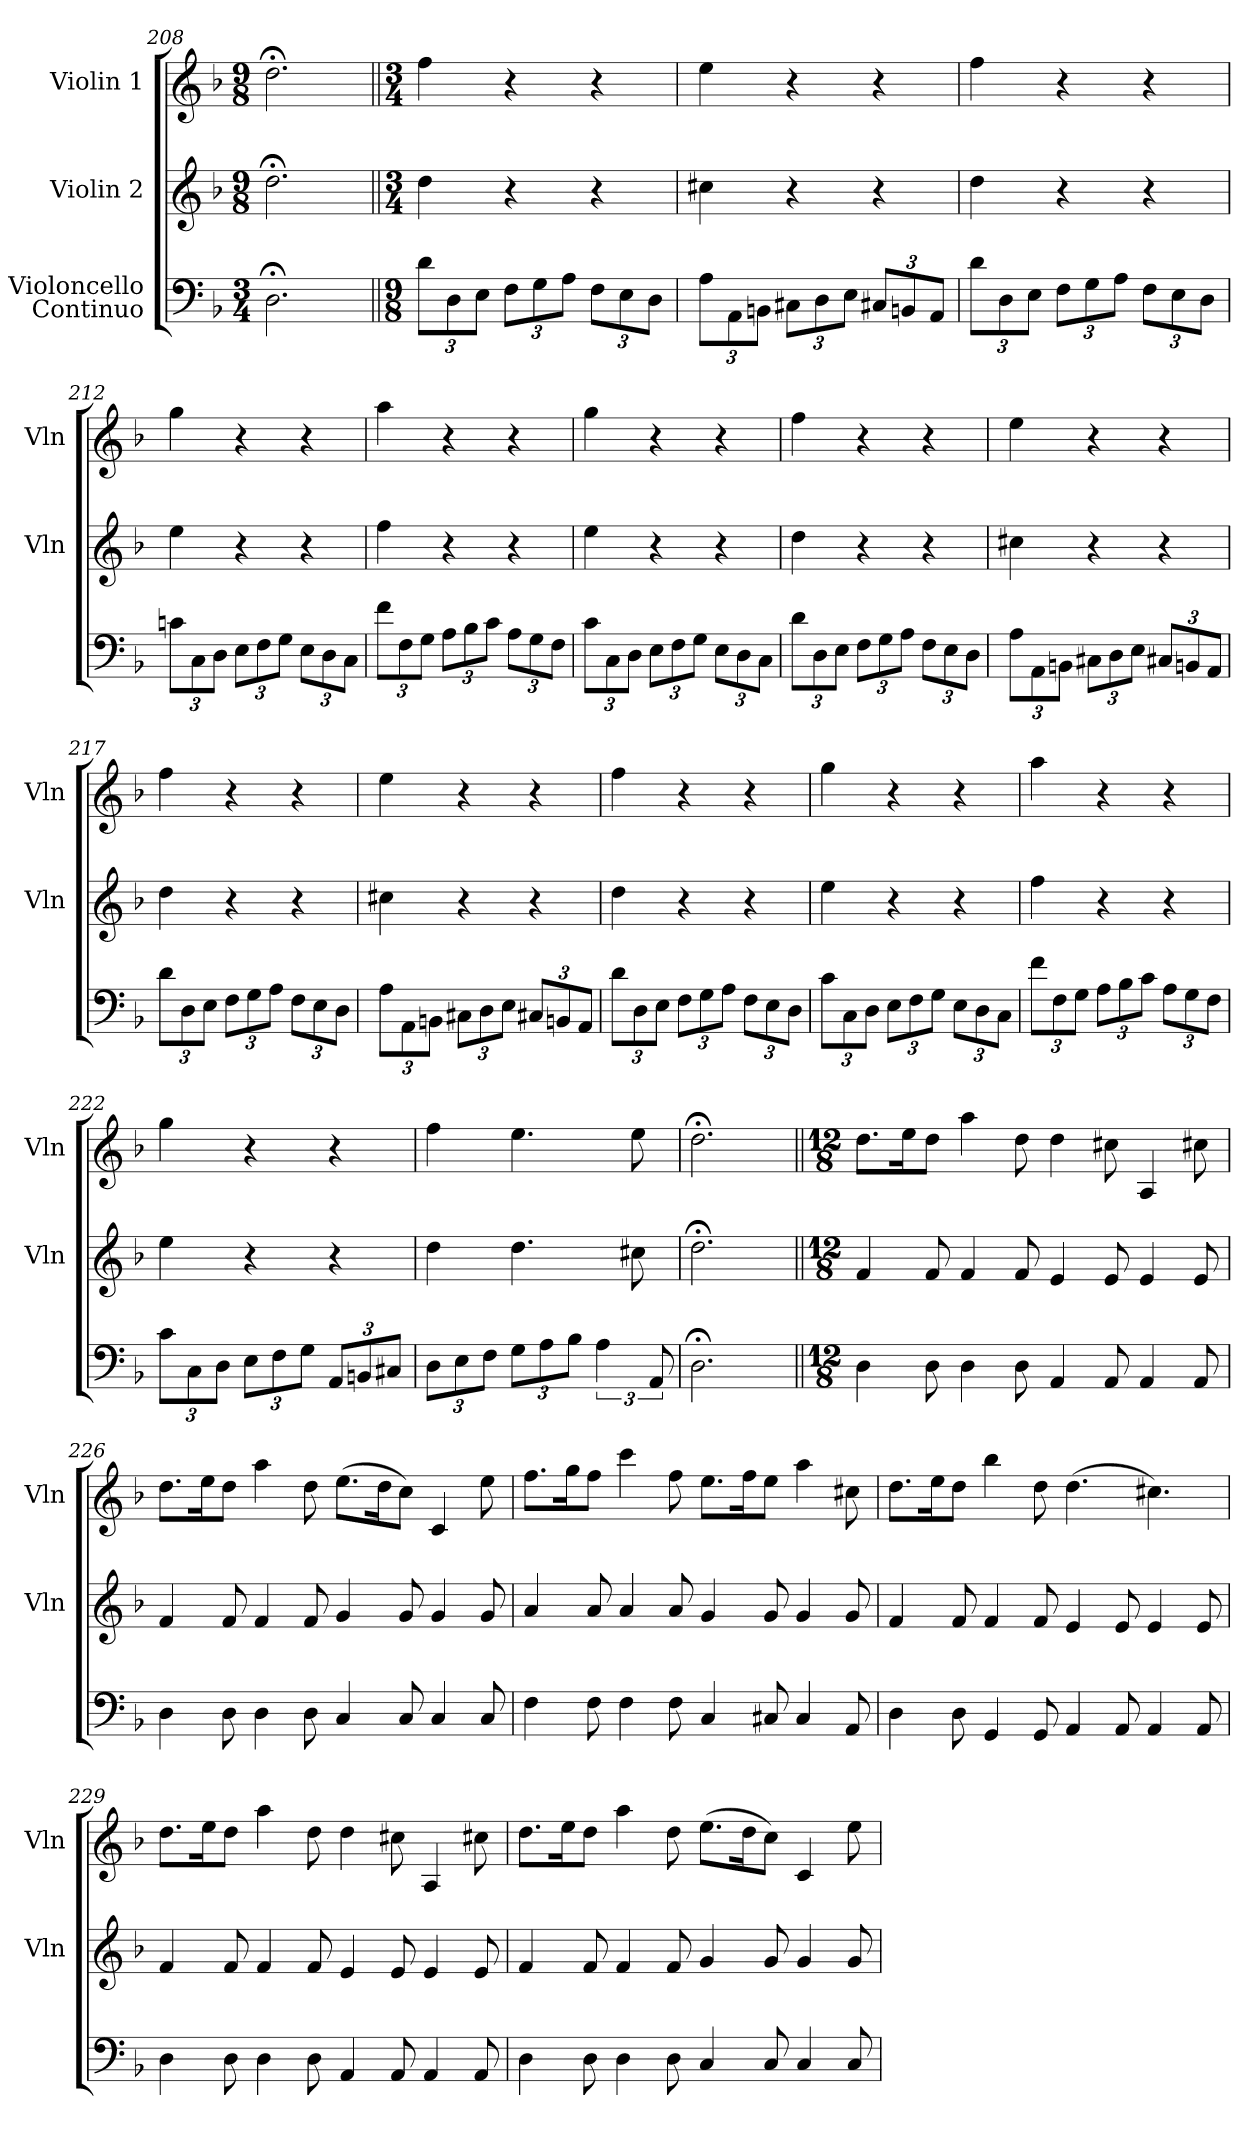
**kern	**kern	**kern
*part3	*part2	*part1
*staff3	*staff2	*staff1
*I"Violoncello\nContinuo	*I"Violin 2	*I"Violin 1
*	*I'Vln	*I'Vln
*clefF4	*clefG2	*clefG2
*k[b-]	*k[b-]	*k[b-]
*d:	*d:	*d:
*M3/4	*M9/8	*M9/8
=208	=208	=208
2.D;<\	2.dd;<\	2.dd;<\
=209||	=209||	=209||
*M9/8	*M3/4	*M3/4
*	*	*MM156
12d\L	4dd\	4ff\
12D\	.	.
12E\J	.	.
12F\L	4r	4r
12G\	.	.
12A\J	.	.
12F\L	4r	4r
12E\	.	.
12D\J	.	.
=210	=210	=210
12A\L	4cc#X\	4ee\
12AA\	.	.
12BBn\J	.	.
12C#X\L	4r	4r
12D\	.	.
12E\J	.	.
12C#X/L	4r	4r
12BBn/	.	.
12AA/J	.	.
=211	=211	=211
12d\L	4dd\	4ff\
12D\	.	.
12E\J	.	.
12F\L	4r	4r
12G\	.	.
12A\J	.	.
12F\L	4r	4r
12E\	.	.
12D\J	.	.
=212	=212	=212
12cn\L	4ee\	4gg\
12C\	.	.
12D\J	.	.
12E\L	4r	4r
12F\	.	.
12G\J	.	.
12E\L	4r	4r
12D\	.	.
12C\J	.	.
=213	=213	=213
12f\L	4ff\	4aa\
12F\	.	.
12G\J	.	.
12A\L	4r	4r
12B-\	.	.
12c\J	.	.
12A\L	4r	4r
12G\	.	.
12F\J	.	.
=214	=214	=214
12c\L	4ee\	4gg\
12C\	.	.
12D\J	.	.
12E\L	4r	4r
12F\	.	.
12G\J	.	.
12E\L	4r	4r
12D\	.	.
12C\J	.	.
=215	=215	=215
12d\L	4dd\	4ff\
12D\	.	.
12E\J	.	.
12F\L	4r	4r
12G\	.	.
12A\J	.	.
12F\L	4r	4r
12E\	.	.
12D\J	.	.
=216	=216	=216
12A\L	4cc#X\	4ee\
12AA\	.	.
12BBn\J	.	.
12C#X\L	4r	4r
12D\	.	.
12E\J	.	.
12C#X/L	4r	4r
12BBn/	.	.
12AA/J	.	.
=217	=217	=217
12d\L	4dd\	4ff\
12D\	.	.
12E\J	.	.
12F\L	4r	4r
12G\	.	.
12A\J	.	.
12F\L	4r	4r
12E\	.	.
12D\J	.	.
=218	=218	=218
12A\L	4cc#X\	4ee\
12AA\	.	.
12BBn\J	.	.
12C#X\L	4r	4r
12D\	.	.
12E\J	.	.
12C#X/L	4r	4r
12BBn/	.	.
12AA/J	.	.
=219	=219	=219
12d\L	4dd\	4ff\
12D\	.	.
12E\J	.	.
12F\L	4r	4r
12G\	.	.
12A\J	.	.
12F\L	4r	4r
12E\	.	.
12D\J	.	.
=220	=220	=220
12c\L	4ee\	4gg\
12C\	.	.
12D\J	.	.
12E\L	4r	4r
12F\	.	.
12G\J	.	.
12E\L	4r	4r
12D\	.	.
12C\J	.	.
=221	=221	=221
12f\L	4ff\	4aa\
12F\	.	.
12G\J	.	.
12A\L	4r	4r
12B-\	.	.
12c\J	.	.
12A\L	4r	4r
12G\	.	.
12F\J	.	.
=222	=222	=222
12c\L	4ee\	4gg\
12C\	.	.
12D\J	.	.
12E\L	4r	4r
12F\	.	.
12G\J	.	.
12AA/L	4r	4r
12BBn/	.	.
12C#X/J	.	.
=223	=223	=223
12D\L	4dd\	4ff\
12E\	.	.
12F\J	.	.
12G\L	4.dd\	4.ee\
12A\	.	.
12B-\J	.	.
6A\	.	.
.	8cc#X\	8ee\
12AA/	.	.
=224	=224	=224
2.D;<\	2.dd;<\	2.dd;<\
=225||	=225||	=225||
*M12/8	*M12/8	*M12/8
*	*	*MM55
4D\	4f/	8.dd\L
.	.	16ee\K
8D\	8f/	8dd\J
4D\	4f/	4aa\
8D\	8f/	8dd\
4AA/	4e/	4dd\
8AA/	8e/	8cc#X\
4AA/	4e/	4A/
8AA/	8e/	8cc#X\
=226	=226	=226
4D\	4f/	8.dd\L
.	.	16ee\K
8D\	8f/	8dd\J
4D\	4f/	4aa\
8D\	8f/	8dd\
4C/	4g/	(8.ee\L
.	.	16dd\K
8C/	8g/	8cc\J)
4C/	4g/	4c/
8C/	8g/	8ee\
=227	=227	=227
4F\	4a/	8.ff\L
.	.	16gg\K
8F\	8a/	8ff\J
4F\	4a/	4ccc\
8F\	8a/	8ff\
4C/	4g/	8.ee\L
.	.	16ff\K
8C#X/	8g/	8ee\J
4C#/	4g/	4aa\
8AA/	8g/	8cc#X\
=228	=228	=228
4D\	4f/	8.dd\L
.	.	16ee\K
8D\	8f/	8dd\J
4GG/	4f/	4bb-\
8GG/	8f/	8dd\
4AA/	4e/	(4.dd\
8AA/	8e/	.
4AA/	4e/	4.cc#X\)
8AA/	8e/	.
=229	=229	=229
4D\	4f/	8.dd\L
.	.	16ee\K
8D\	8f/	8dd\J
4D\	4f/	4aa\
8D\	8f/	8dd\
4AA/	4e/	4dd\
8AA/	8e/	8cc#X\
4AA/	4e/	4A/
8AA/	8e/	8cc#X\
=230	=230	=230
4D\	4f/	8.dd\L
.	.	16ee\K
8D\	8f/	8dd\J
4D\	4f/	4aa\
8D\	8f/	8dd\
4C/	4g/	(8.ee\L
.	.	16dd\K
8C/	8g/	8cc\J)
4C/	4g/	4c/
8C/	8g/	8ee\
=	=	=
*-	*-	*-
